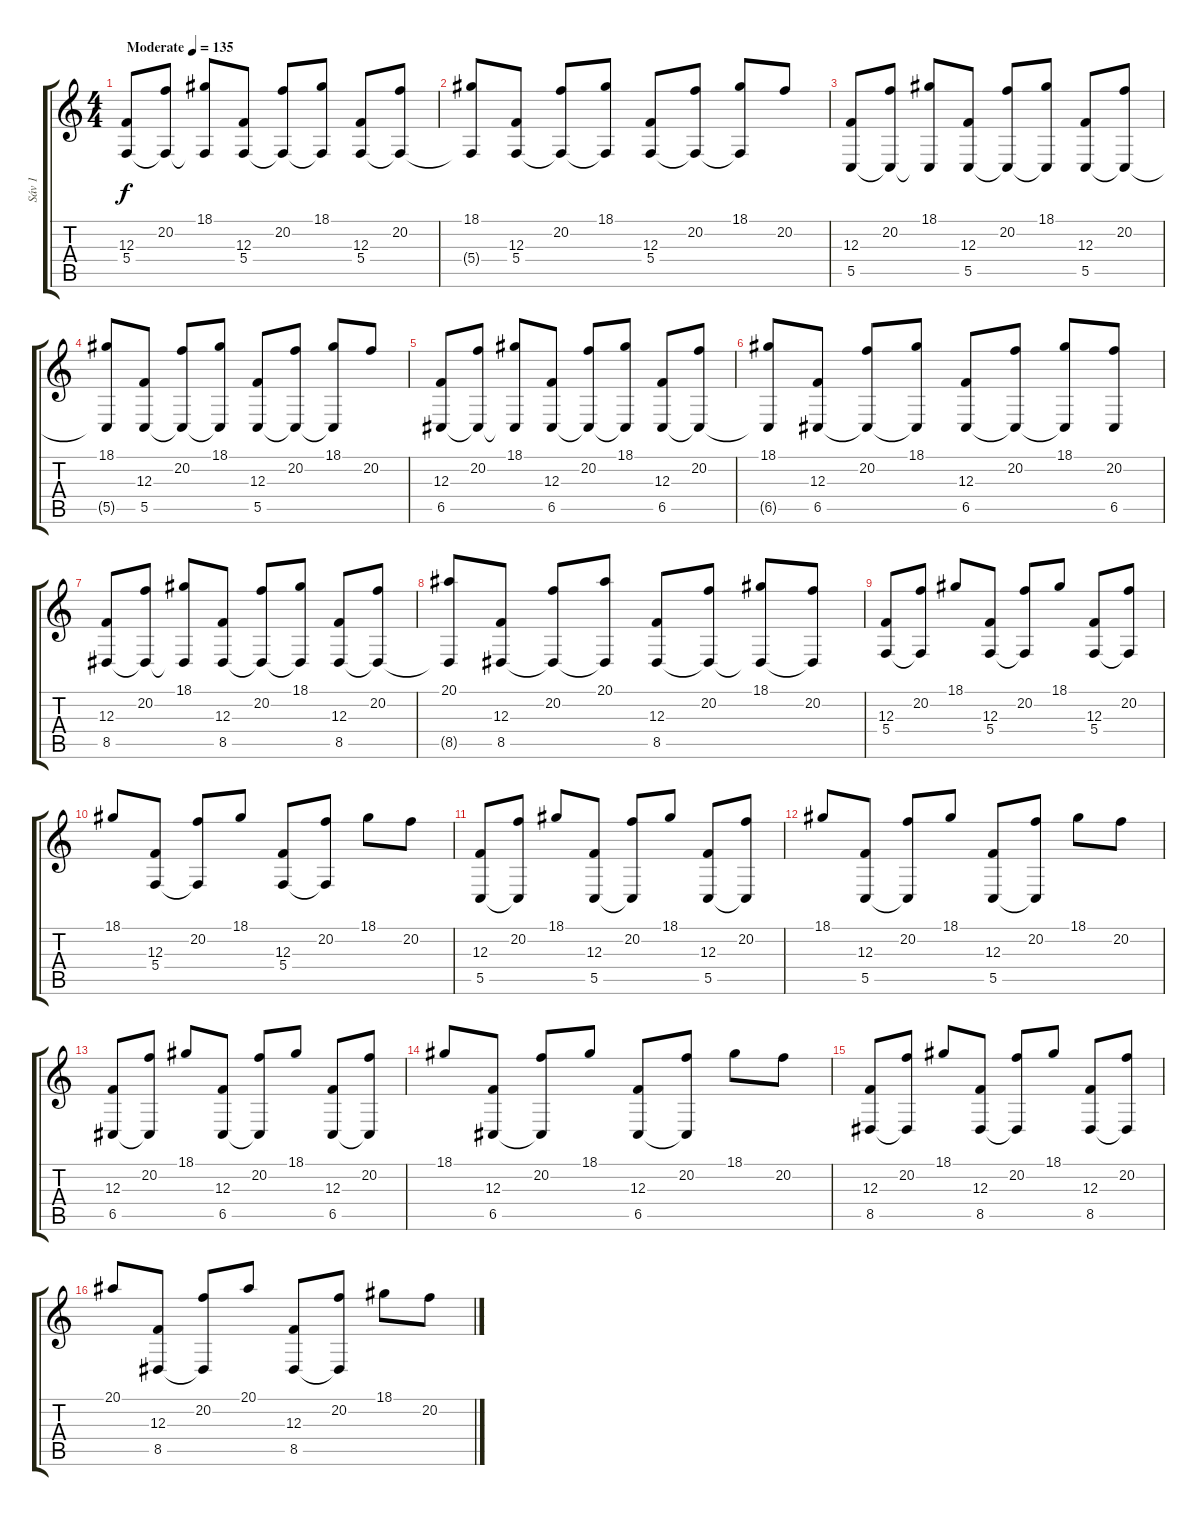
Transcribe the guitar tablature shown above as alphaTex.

\track ("Sáv 1" "Sáv 1") {instrument acousticgrandpiano}
\staff {score tabs}
\tuning (D4 A3 F3 C3 G2 C2) {hide}
\ts (4 4)
\tempo (135 "Moderate")
\clef g2
\ks c
(12.3 5.4).8{dy f instrument acousticgrandpiano} (20.2 5.4{t}).8 (18.1 5.4{t}).8 (12.3 5.4).8 (20.2 5.4{t}).8 (18.1 5.4{t}).8 (12.3 5.4).8 (20.2 5.4{t}).8 |
(18.1 5.4{t}).8 (12.3 5.4).8 (20.2 5.4{t}).8 (18.1 5.4{t}).8 (12.3 5.4).8 (20.2 5.4{t}).8 (18.1 5.4{t}).8 20.2.8 |
(12.3 5.5).8 (20.2 5.5{t}).8 (18.1 5.5{t}).8 (12.3 5.5).8 (20.2 5.5{t}).8 (18.1 5.5{t}).8 (12.3 5.5).8 (20.2 5.5{t}).8 |
(18.1 5.5{t}).8 (12.3 5.5).8 (20.2 5.5{t}).8 (18.1 5.5{t}).8 (12.3 5.5).8 (20.2 5.5{t}).8 (18.1 5.5{t}).8 20.2.8 |
(12.3 6.5).8 (20.2 6.5{t}).8 (18.1 6.5{t}).8 (12.3 6.5).8 (20.2 6.5{t}).8 (18.1 6.5{t}).8 (12.3 6.5).8 (20.2 6.5{t}).8 |
(18.1 6.5{t}).8 (12.3 6.5).8 (20.2 6.5{t}).8 (18.1 6.5{t}).8 (12.3 6.5).8 (20.2 6.5{t}).8 (18.1 6.5{t}).8 (20.2 6.5).8 |
(12.3 8.5).8 (20.2 8.5{t}).8 (18.1 8.5{t}).8 (12.3 8.5).8 (20.2 8.5{t}).8 (18.1 8.5{t}).8 (12.3 8.5).8 (20.2 8.5{t}).8 |
(20.1 8.5{t}).8 (12.3 8.5).8 (20.2 8.5{t}).8 (20.1 8.5{t}).8 (12.3 8.5).8 (20.2 8.5{t}).8 (18.1 8.5{t}).8 (20.2 8.5{t}).8 |
(12.3 5.4).8 (20.2 5.4{t}).8 18.1.8 (12.3 5.4).8 (20.2 5.4{t}).8 18.1.8 (12.3 5.4).8 (20.2 5.4{t}).8 |
18.1.8 (12.3 5.4).8 (20.2 5.4{t}).8 18.1.8 (12.3 5.4).8 (20.2 5.4{t}).8 18.1.8 20.2.8 |
(12.3 5.5).8 (20.2 5.5{t}).8 18.1.8 (12.3 5.5).8 (20.2 5.5{t}).8 18.1.8 (12.3 5.5).8 (20.2 5.5{t}).8 |
18.1.8 (12.3 5.5).8 (20.2 5.5{t}).8 18.1.8 (12.3 5.5).8 (20.2 5.5{t}).8 18.1.8 20.2.8 |
(12.3 6.5).8 (20.2 6.5{t}).8 18.1.8 (12.3 6.5).8 (20.2 6.5{t}).8 18.1.8 (12.3 6.5).8 (20.2 6.5{t}).8 |
18.1.8 (12.3 6.5).8 (20.2 6.5{t}).8 18.1.8 (12.3 6.5).8 (20.2 6.5{t}).8 18.1.8 20.2.8 |
(12.3 8.5).8 (20.2 8.5{t}).8 18.1.8 (12.3 8.5).8 (20.2 8.5{t}).8 18.1.8 (12.3 8.5).8 (20.2 8.5{t}).8 |
20.1.8 (12.3 8.5).8 (20.2 8.5{t}).8 20.1.8 (12.3 8.5).8 (20.2 8.5{t}).8 18.1.8 20.2.8
